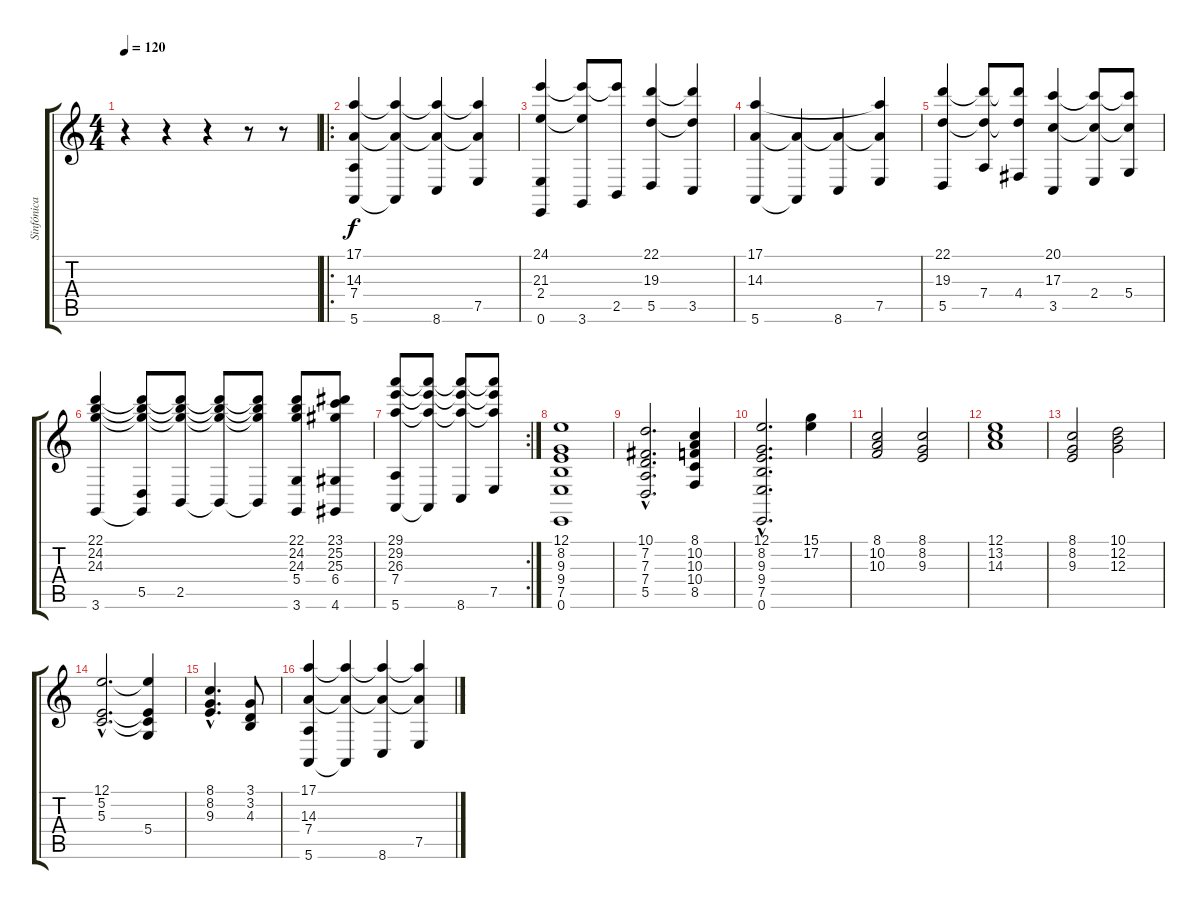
\track ("Sinfónica" "Sinfónica") {instrument stringensemble1}
\staff {score tabs}
\tuning (E4 B3 G3 D3 A2 E2) {hide}
\ts (4 4)
\tempo 120
\clef g2
\ks c
r.4{dy f instrument stringensemble1} r.4 r.4 r.8 r.8 |
\ro
(17.1 14.3 7.4 5.6).4 (17.1{t} 14.3{t} 5.6{t}).4 (17.1{t} 14.3{t} 8.6).4 (17.1{t} 14.3{t} 7.5).4 |
(24.1 21.3 2.4 0.6).4 (24.1{t} 21.3{t} 3.6).8 (24.1{t} 2.5).8 (22.1 19.3 5.5).4 (22.1{t} 19.3{t} 3.5).4 |
(17.1 14.3 5.6).4 (14.3{t} 5.6{t}).4 (14.3{t} 8.6).4 (17.1{t} 14.3{t} 7.5).4 |
(22.1 19.3 5.5).4 (22.1{t} 19.3{t} 7.4).8 (22.1{t} 19.3{t} 4.4).8 (20.1 17.3 3.5).4 (20.1{t} 17.3{t} 2.4).8 (20.1{t} 17.3{t} 5.4).8 |
(22.1 24.2 24.3 3.6).4 (22.1{t} 24.2{t} 24.3{t} 5.5 3.6{t}).8 (22.1{t} 24.2{t} 24.3{t} 2.5).8 (22.1{t} 24.2{t} 24.3{t} 2.5{t}).8 (22.1{t} 24.2{t} 24.3{t} 2.5{t}).8 (22.1 24.2 24.3 5.4 3.6).8 (23.1 25.2 25.3 6.4 4.6).8 |
\rc 2
(29.1 29.2 26.3 7.4 5.6).8 (29.1{t} 29.2{t} 26.3{t} 5.6{t}).8 (29.1{t} 29.2{t} 26.3{t} 8.6).8 (29.1{t} 29.2{t} 26.3{t} 7.5).8 |
(12.1 8.2 9.3 9.4 7.5 0.6).1 |
(10.1{hac} 7.2{hac} 7.3{hac} 7.4{hac} 5.5{hac}).2{d} (8.1 10.2 10.3 10.4 8.5).4 |
(12.1{hac} 8.2{hac} 9.3{hac} 9.4{hac} 7.5{hac} 0.6{hac}).2{d} (15.1 17.2).4 |
(8.1 10.2 10.3).2 (8.1 8.2 9.3).2 |
(12.1 13.2 14.3).1 |
(8.1 8.2 9.3).2 (10.1 12.2 12.3).2 |
(12.1{hac} 5.2{hac} 5.3{hac}).2{d} (12.1{t} 5.2{t} 5.3{t} 5.4).4 |
(8.1{hac} 8.2{hac} 9.3{hac}).4{d} (3.1 3.2 4.3).8 |
(17.1 14.3 7.4 5.6).4 (17.1{t} 14.3{t} 5.6{t}).4 (17.1{t} 14.3{t} 8.6).4 (17.1{t} 14.3{t} 7.5).4
